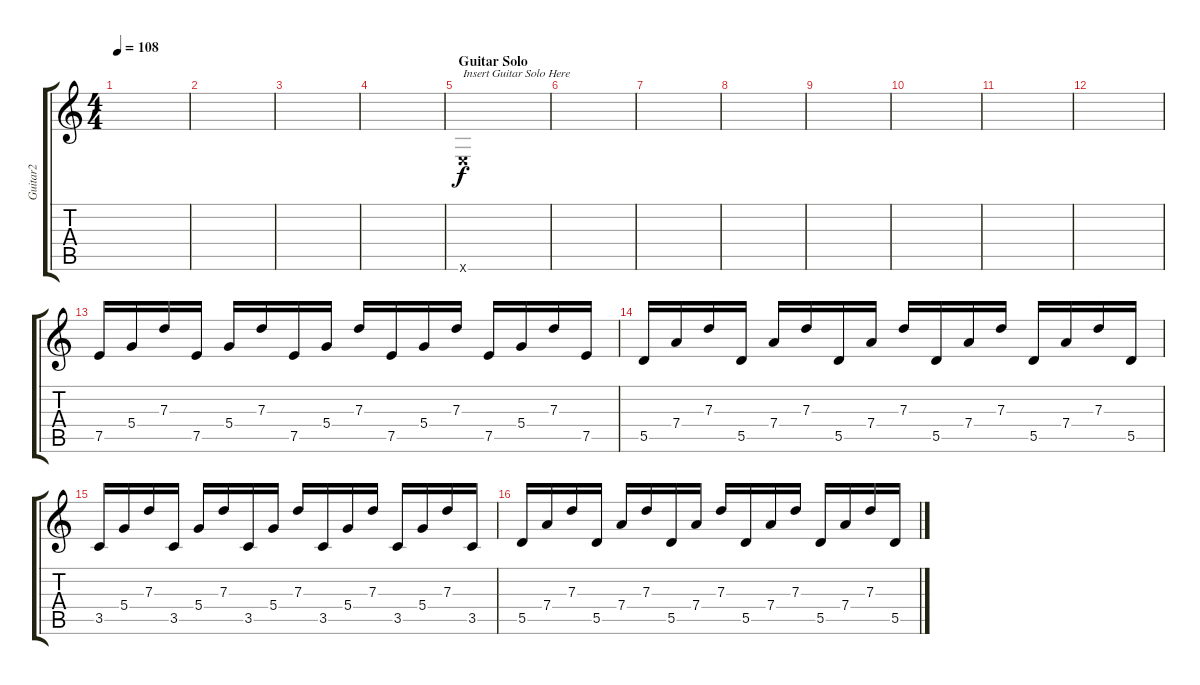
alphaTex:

\track ("Guitar2" "Guitar2") {instrument electricguitarmuted}
\staff {score tabs}
\tuning (E4 B3 G3 D3 A2 E2) {hide}
\ts (4 4)
\tempo 108
\clef g2
\ks c
|
|
|
|
\section ("" "Guitar Solo")
0.6{x}.1{txt "Insert Guitar Solo Here"} |
|
|
|
|
|
|
|
7.5.16 5.4.16 7.3.16 7.5.16 5.4.16 7.3.16 7.5.16 5.4.16 7.3.16 7.5.16 5.4.16 7.3.16 7.5.16 5.4.16 7.3.16 7.5.16 |
5.5.16 7.4.16 7.3.16 5.5.16 7.4.16 7.3.16 5.5.16 7.4.16 7.3.16 5.5.16 7.4.16 7.3.16 5.5.16 7.4.16 7.3.16 5.5.16 |
3.5.16 5.4.16 7.3.16 3.5.16 5.4.16 7.3.16 3.5.16 5.4.16 7.3.16 3.5.16 5.4.16 7.3.16 3.5.16 5.4.16 7.3.16 3.5.16 |
5.5.16 7.4.16 7.3.16 5.5.16 7.4.16 7.3.16 5.5.16 7.4.16 7.3.16 5.5.16 7.4.16 7.3.16 5.5.16 7.4.16 7.3.16 5.5.16
